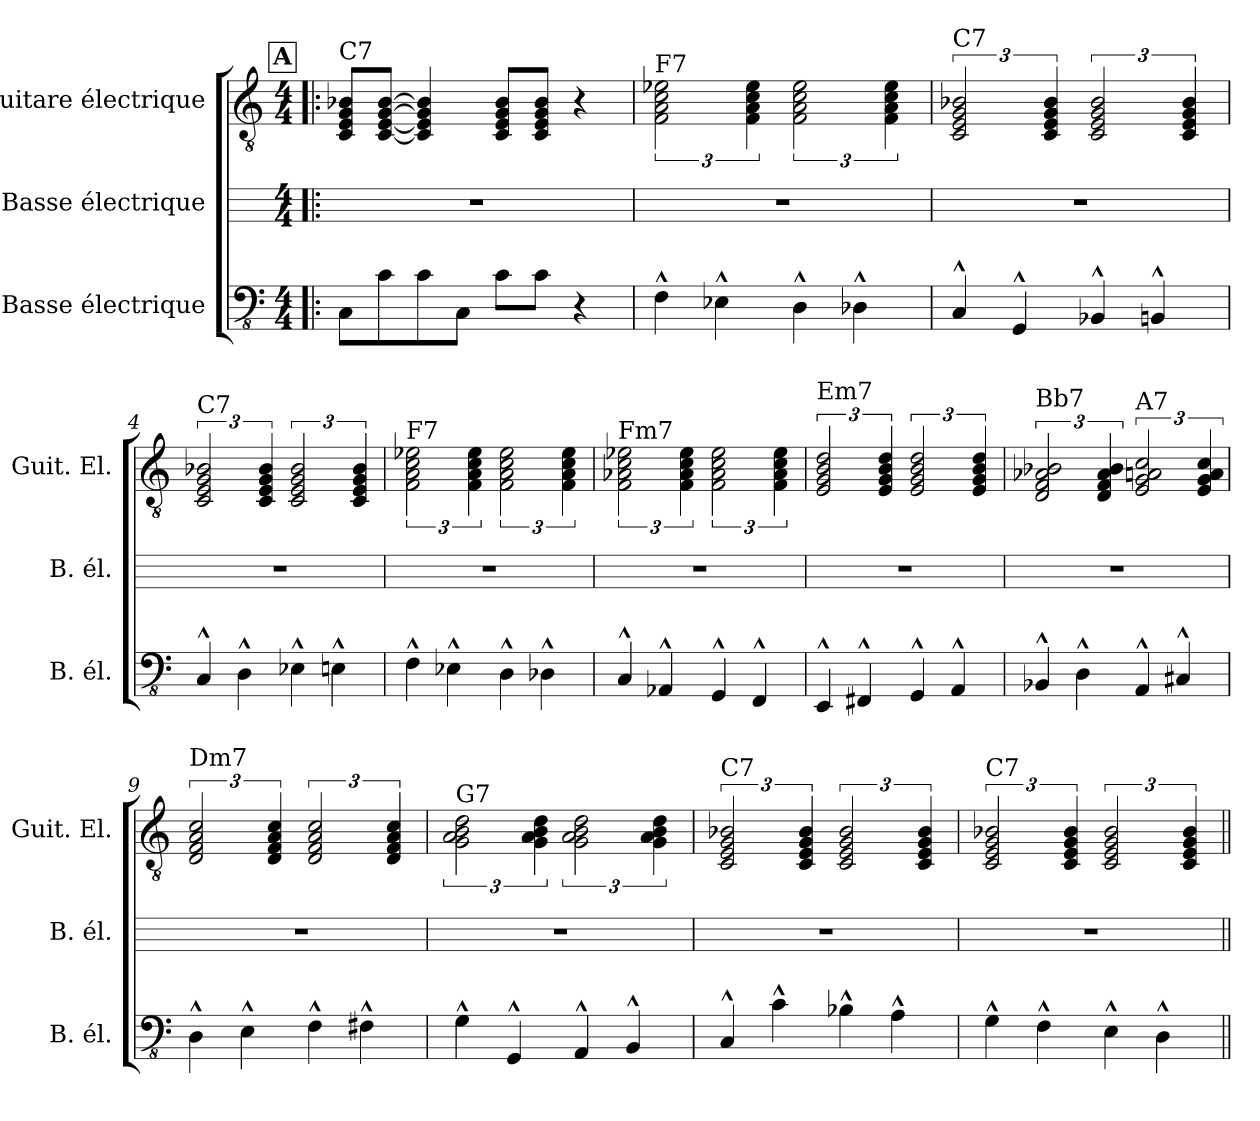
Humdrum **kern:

**kern	**kern	**kern
*part3	*part2	*part1
*staff3	*staff2	*staff1
*I"Basse électrique	*I"Basse électrique	*I"Guitare électrique
*I'B. él.	*I'B. él.	*I'Guit. El.
*	*stria4	*
*clefFv4	*	*clefGv2
*k[]	*k[]	*k[]
*M4/4	*M4/4	*M4/4
!!LO:REH:place=s1:a:B:fs=14:t=A
=1!|:	=1!|:	=1!|:
!	!	!LO:TX:a:t=C7
8CC\L	1r	8C/ 8E/ 8G/ 8B-X/L
8C\	.	[8C/ [8E/ [8G/ [8B-/J
8C\	.	4C/] 4E/] 4G/] 4B-/]
8CC\J	.	.
8C\L	.	8C/ 8E/ 8G/ 8B-/L
8C\J	.	8C/ 8E/ 8G/ 8B-/J
4r	.	4r
=2	=2	=2
!	!	!LO:TX:a:t=F7
4FF^^\	1r	3F\ 3A\ 3c\ 3e-X\
4EE-X^^\	.	.
.	.	6F\ 6A\ 6c\ 6e-\
4DD^^\	.	3F\ 3A\ 3c\ 3e-\
4DD-X^^\	.	.
.	.	6F\ 6A\ 6c\ 6e-\
=3	=3	=3
!	!	!LO:TX:a:t=C7
4CC^^/	1r	3C/ 3E/ 3G/ 3B-X/
4GGG^^/	.	.
.	.	6C/ 6E/ 6G/ 6B-/
4BBB-X^^/	.	3C/ 3E/ 3G/ 3B-/
4BBBn^^/	.	.
.	.	6C/ 6E/ 6G/ 6B-/
=4	=4	=4
!	!	!LO:TX:a:t=C7
4CC^^/	1r	3C/ 3E/ 3G/ 3B-X/
4DD^^\	.	.
.	.	6C/ 6E/ 6G/ 6B-/
4EE-X^^\	.	3C/ 3E/ 3G/ 3B-/
4EEn^^\	.	.
.	.	6C/ 6E/ 6G/ 6B-/
!!LO:LB:g=z
=5	=5	=5
!	!	!LO:TX:a:t=F7
4FF^^\	1r	3F\ 3A\ 3c\ 3e-X\
4EE-X^^\	.	.
.	.	6F\ 6A\ 6c\ 6e-\
4DD^^\	.	3F\ 3A\ 3c\ 3e-\
4DD-X^^\	.	.
.	.	6F\ 6A\ 6c\ 6e-\
=6	=6	=6
!	!	!LO:TX:a:t=Fm7
4CC^^/	1r	3F\ 3A-X\ 3c\ 3e-X\
4AAA-X^^/	.	.
.	.	6F\ 6A-\ 6c\ 6e-\
4GGG^^/	.	3F\ 3A-\ 3c\ 3e-\
4FFF^^/	.	.
.	.	6F\ 6A-\ 6c\ 6e-\
=7	=7	=7
!	!	!LO:TX:a:t=Em7
4EEE^^/	1r	3E/ 3G/ 3B/ 3d/
4FFF#X^^/	.	.
.	.	6E/ 6G/ 6B/ 6d/
4GGG^^/	.	3E/ 3G/ 3B/ 3d/
4AAA^^/	.	.
.	.	6E/ 6G/ 6B/ 6d/
=8	=8	=8
!	!	!LO:TX:a:t=Bb7
4BBB-X^^/	1r	3D/ 3F/ 3A-X/ 3B-X/
4DD^^\	.	.
.	.	6D/ 6F/ 6A-/ 6B-/
!	!	!LO:TX:a:t=A7
4AAA^^/	.	3E/ 3G/ 3An/ 3c/
4CC#X^^/	.	.
.	.	6E/ 6G/ 6A/ 6c/
!!LO:LB:g=z
=9	=9	=9
!	!	!LO:TX:a:t=Dm7
4DD^^\	1r	3D/ 3F/ 3A/ 3c/
4EE^^\	.	.
.	.	6D/ 6F/ 6A/ 6c/
4FF^^\	.	3D/ 3F/ 3A/ 3c/
4FF#X^^\	.	.
.	.	6D/ 6F/ 6A/ 6c/
=10	=10	=10
!	!	!LO:TX:a:t=G7
4GG^^\	1r	3G\ 3A\ 3B\ 3d\
4GGG^^/	.	.
.	.	6G\ 6A\ 6B\ 6d\
4AAA^^/	.	3G\ 3A\ 3B\ 3d\
4BBB^^/	.	.
.	.	6G\ 6A\ 6B\ 6d\
=11	=11	=11
!	!	!LO:TX:a:t=C7
4CC^^/	1r	3C/ 3E/ 3G/ 3B-X/
4C^^\	.	.
.	.	6C/ 6E/ 6G/ 6B-/
4BB-X^^\	.	3C/ 3E/ 3G/ 3B-/
4AA^^\	.	.
.	.	6C/ 6E/ 6G/ 6B-/
=12	=12	=12
!	!	!LO:TX:a:t=C7
4GG^^\	1r	3C/ 3E/ 3G/ 3B-X/
4FF^^\	.	.
.	.	6C/ 6E/ 6G/ 6B-/
4EE^^\	.	3C/ 3E/ 3G/ 3B-/
4DD^^\	.	.
.	.	6C/ 6E/ 6G/ 6B-/
=||	=||	=||
*-	*-	*-
